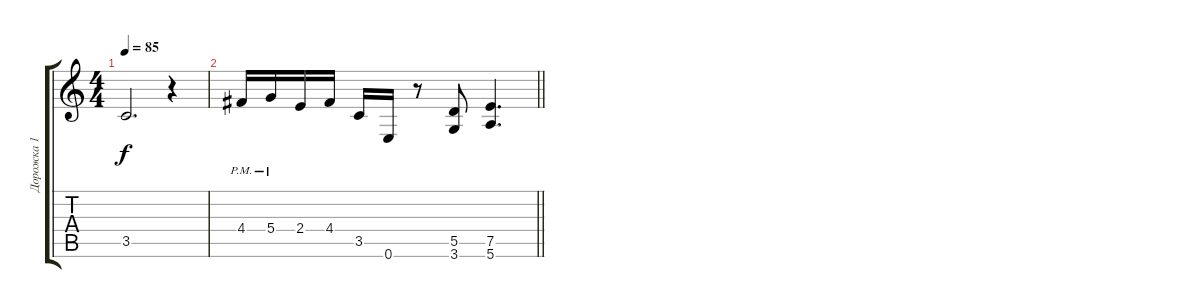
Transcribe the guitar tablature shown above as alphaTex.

\track ("Дорожка 1" "Дорожка 1") {instrument distortionguitar}
\staff {score tabs}
\tuning (E4 B3 G3 D3 A2 E2) {hide}
\ts (4 4)
\tempo 85
\clef g2
\ks c
3.5{t}.2{d dy f} r.4 |
\barLineRight lightlight
4.4{pm}.16 5.4{pm}.16 2.4.16 4.4.16 3.5.16 0.6.16 r.8 (5.5 3.6).8 (7.5 5.6).4{d}
